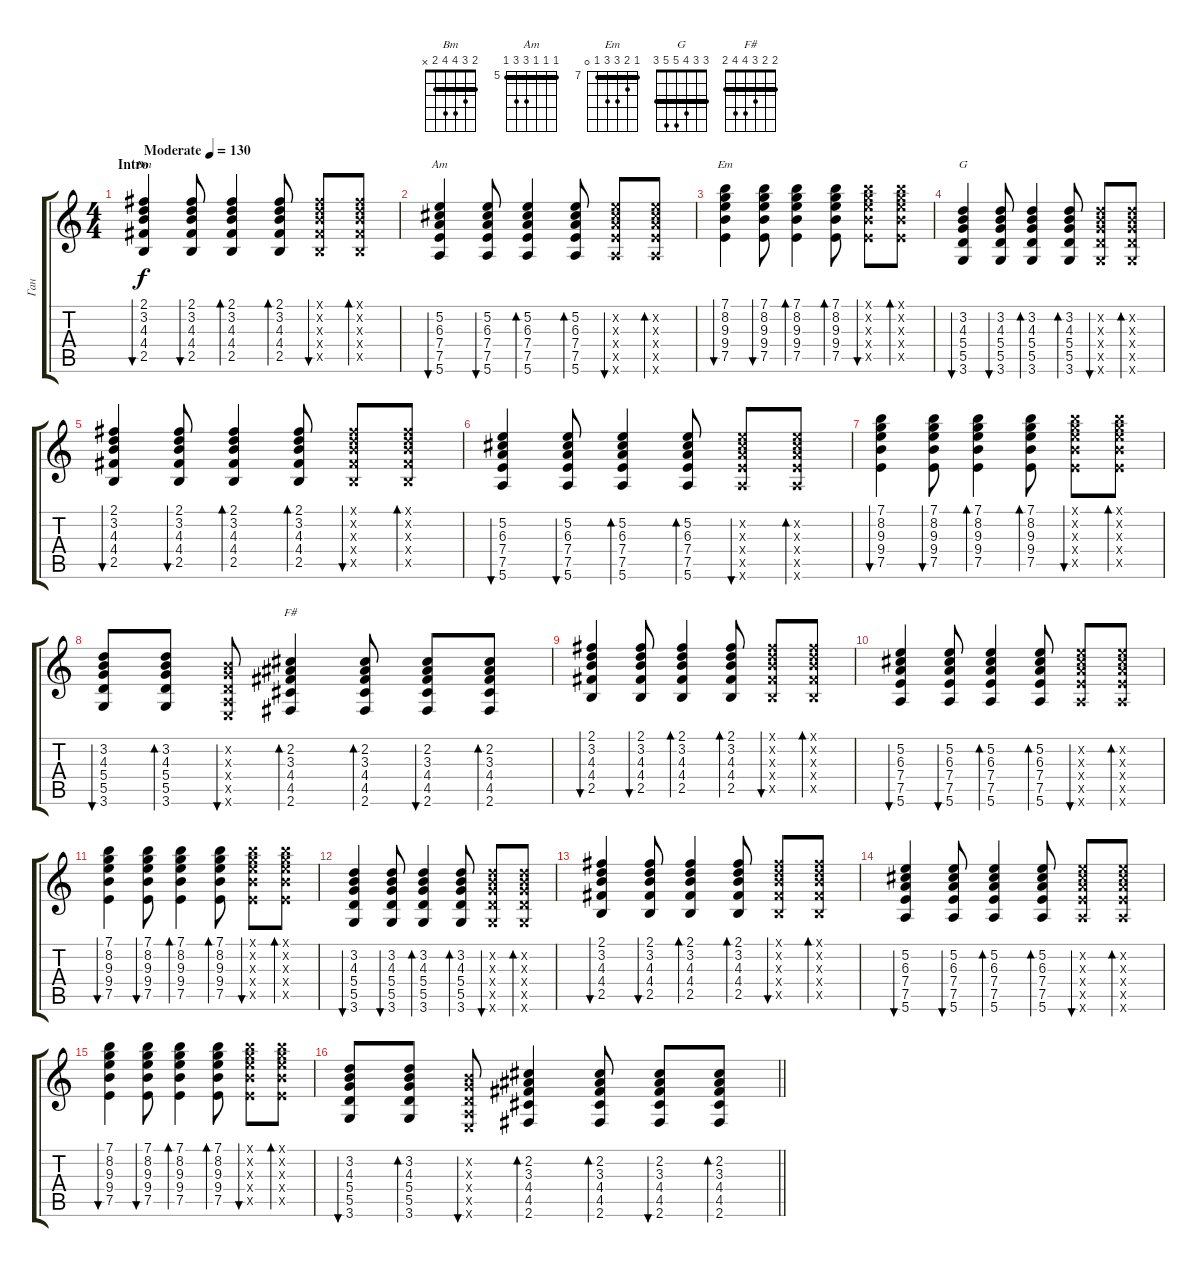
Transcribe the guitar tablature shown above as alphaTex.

\track ("Ган" "Ган") {instrument electricguitarclean}
\staff {score tabs}
\tuning (E4 B3 G3 D3 A2 E2) {hide}
\chord ("Bm" 2 3 4 4 2 x) {barre 2}
\chord ("Am" 5 5 5 7 7 5) {firstfret 5 barre 5}
\chord ("Em" 7 8 9 9 7 0) {firstfret 7 barre 7}
\chord ("G" 3 3 4 5 5 3) {barre 3}
\chord ("F#" 2 2 3 4 4 2) {barre 2}
\ts (4 4)
\section ("" "Intro")
\tempo (130 "Moderate")
\clef g2
\ks c
(2.1 3.2 4.3 4.4 2.5).4{bu 60 ch "Bm" dy f instrument electricguitarclean} (2.1 3.2 4.3 4.4 2.5).8{bu 60} (2.1 3.2 4.3 4.4 2.5).4{bd 60} (2.1 3.2 4.3 4.4 2.5).8{bd 60} (2.1{x} 3.2{x} 4.3{x} 4.4{x} 2.5{x}).8{bu 60} (2.1{x} 3.2{x} 4.3{x} 4.4{x} 2.5{x}).8{bd 60} |
(5.2 6.3 7.4 7.5 5.6).4{bu 60 ch "Am"} (5.2 6.3 7.4 7.5 5.6).8{bu 60} (5.2 6.3 7.4 7.5 5.6).4{bd 60} (5.2 6.3 7.4 7.5 5.6).8{bd 60} (5.2{x} 6.3{x} 7.4{x} 7.5{x} 5.6{x}).8{bu 60} (5.2{x} 6.3{x} 7.4{x} 7.5{x} 5.6{x}).8{bd 60} |
(7.1 8.2 9.3 9.4 7.5).4{bu 60 ch "Em"} (7.1 8.2 9.3 9.4 7.5).8{bu 60} (7.1 8.2 9.3 9.4 7.5).4{bd 60} (7.1 8.2 9.3 9.4 7.5).8{bd 60} (7.1{x} 8.2{x} 9.3{x} 9.4{x} 7.5{x}).8{bu 60} (7.1{x} 8.2{x} 9.3{x} 9.4{x} 7.5{x}).8{bd 60} |
(3.2 4.3 5.4 5.5 3.6).4{bu 60 ch "G"} (3.2 4.3 5.4 5.5 3.6).8{bu 60} (3.2 4.3 5.4 5.5 3.6).4{bd 60} (3.2 4.3 5.4 5.5 3.6).8{bd 60} (3.2{x} 4.3{x} 5.4{x} 5.5{x} 3.6{x}).8{bu 60} (3.2{x} 4.3{x} 5.4{x} 5.5{x} 3.6{x}).8{bd 60} |
(2.1 3.2 4.3 4.4 2.5).4{bu 60} (2.1 3.2 4.3 4.4 2.5).8{bu 60} (2.1 3.2 4.3 4.4 2.5).4{bd 60} (2.1 3.2 4.3 4.4 2.5).8{bd 60} (2.1{x} 3.2{x} 4.3{x} 4.4{x} 2.5{x}).8{bu 60} (2.1{x} 3.2{x} 4.3{x} 4.4{x} 2.5{x}).8{bd 60} |
(5.2 6.3 7.4 7.5 5.6).4{bu 60} (5.2 6.3 7.4 7.5 5.6).8{bu 60} (5.2 6.3 7.4 7.5 5.6).4{bd 60} (5.2 6.3 7.4 7.5 5.6).8{bd 60} (5.2{x} 6.3{x} 7.4{x} 7.5{x} 5.6{x}).8{bu 60} (5.2{x} 6.3{x} 7.4{x} 7.5{x} 5.6{x}).8{bd 60} |
(7.1 8.2 9.3 9.4 7.5).4{bu 60} (7.1 8.2 9.3 9.4 7.5).8{bu 60} (7.1 8.2 9.3 9.4 7.5).4{bd 60} (7.1 8.2 9.3 9.4 7.5).8{bd 60} (7.1{x} 8.2{x} 9.3{x} 9.4{x} 7.5{x}).8{bu 60} (7.1{x} 8.2{x} 9.3{x} 9.4{x} 7.5{x}).8{bd 60} |
(3.2 4.3 5.4 5.5 3.6).8{bu 60} (3.2 4.3 5.4 5.5 3.6).8{bd 60} (0.2{x} 0.3{x} 0.4{x} 0.5{x} 0.6{x}).8{bu 60} (2.2 3.3 4.4 4.5 2.6).4{bd 60 ch "F#"} (2.2 3.3 4.4 4.5 2.6).8{bd 60} (2.2 3.3 4.4 4.5 2.6).8{bu 60} (2.2 3.3 4.4 4.5 2.6).8{bd 60} |
(2.1 3.2 4.3 4.4 2.5).4{bu 60} (2.1 3.2 4.3 4.4 2.5).8{bu 60} (2.1 3.2 4.3 4.4 2.5).4{bd 60} (2.1 3.2 4.3 4.4 2.5).8{bd 60} (2.1{x} 3.2{x} 4.3{x} 4.4{x} 2.5{x}).8{bu 60} (2.1{x} 3.2{x} 4.3{x} 4.4{x} 2.5{x}).8{bd 60} |
(5.2 6.3 7.4 7.5 5.6).4{bu 60} (5.2 6.3 7.4 7.5 5.6).8{bu 60} (5.2 6.3 7.4 7.5 5.6).4{bd 60} (5.2 6.3 7.4 7.5 5.6).8{bd 60} (5.2{x} 6.3{x} 7.4{x} 7.5{x} 5.6{x}).8{bu 60} (5.2{x} 6.3{x} 7.4{x} 7.5{x} 5.6{x}).8{bd 60} |
(7.1 8.2 9.3 9.4 7.5).4{bu 60} (7.1 8.2 9.3 9.4 7.5).8{bu 60} (7.1 8.2 9.3 9.4 7.5).4{bd 60} (7.1 8.2 9.3 9.4 7.5).8{bd 60} (7.1{x} 8.2{x} 9.3{x} 9.4{x} 7.5{x}).8{bu 60} (7.1{x} 8.2{x} 9.3{x} 9.4{x} 7.5{x}).8{bd 60} |
(3.2 4.3 5.4 5.5 3.6).4{bu 60} (3.2 4.3 5.4 5.5 3.6).8{bu 60} (3.2 4.3 5.4 5.5 3.6).4{bd 60} (3.2 4.3 5.4 5.5 3.6).8{bd 60} (3.2{x} 4.3{x} 5.4{x} 5.5{x} 3.6{x}).8{bu 60} (3.2{x} 4.3{x} 5.4{x} 5.5{x} 3.6{x}).8{bd 60} |
(2.1 3.2 4.3 4.4 2.5).4{bu 60} (2.1 3.2 4.3 4.4 2.5).8{bu 60} (2.1 3.2 4.3 4.4 2.5).4{bd 60} (2.1 3.2 4.3 4.4 2.5).8{bd 60} (2.1{x} 3.2{x} 4.3{x} 4.4{x} 2.5{x}).8{bu 60} (2.1{x} 3.2{x} 4.3{x} 4.4{x} 2.5{x}).8{bd 60} |
(5.2 6.3 7.4 7.5 5.6).4{bu 60} (5.2 6.3 7.4 7.5 5.6).8{bu 60} (5.2 6.3 7.4 7.5 5.6).4{bd 60} (5.2 6.3 7.4 7.5 5.6).8{bd 60} (5.2{x} 6.3{x} 7.4{x} 7.5{x} 5.6{x}).8{bu 60} (5.2{x} 6.3{x} 7.4{x} 7.5{x} 5.6{x}).8{bd 60} |
(7.1 8.2 9.3 9.4 7.5).4{bu 60} (7.1 8.2 9.3 9.4 7.5).8{bu 60} (7.1 8.2 9.3 9.4 7.5).4{bd 60} (7.1 8.2 9.3 9.4 7.5).8{bd 60} (7.1{x} 8.2{x} 9.3{x} 9.4{x} 7.5{x}).8{bu 60} (7.1{x} 8.2{x} 9.3{x} 9.4{x} 7.5{x}).8{bd 60} |
\barLineRight lightlight
(3.2 4.3 5.4 5.5 3.6).8{bu 60} (3.2 4.3 5.4 5.5 3.6).8{bd 60} (0.2{x} 0.3{x} 0.4{x} 0.5{x} 0.6{x}).8{bu 60} (2.2 3.3 4.4 4.5 2.6).4{bd 60} (2.2 3.3 4.4 4.5 2.6).8{bd 60} (2.2 3.3 4.4 4.5 2.6).8{bu 60} (2.2 3.3 4.4 4.5 2.6).8{bd 60}
